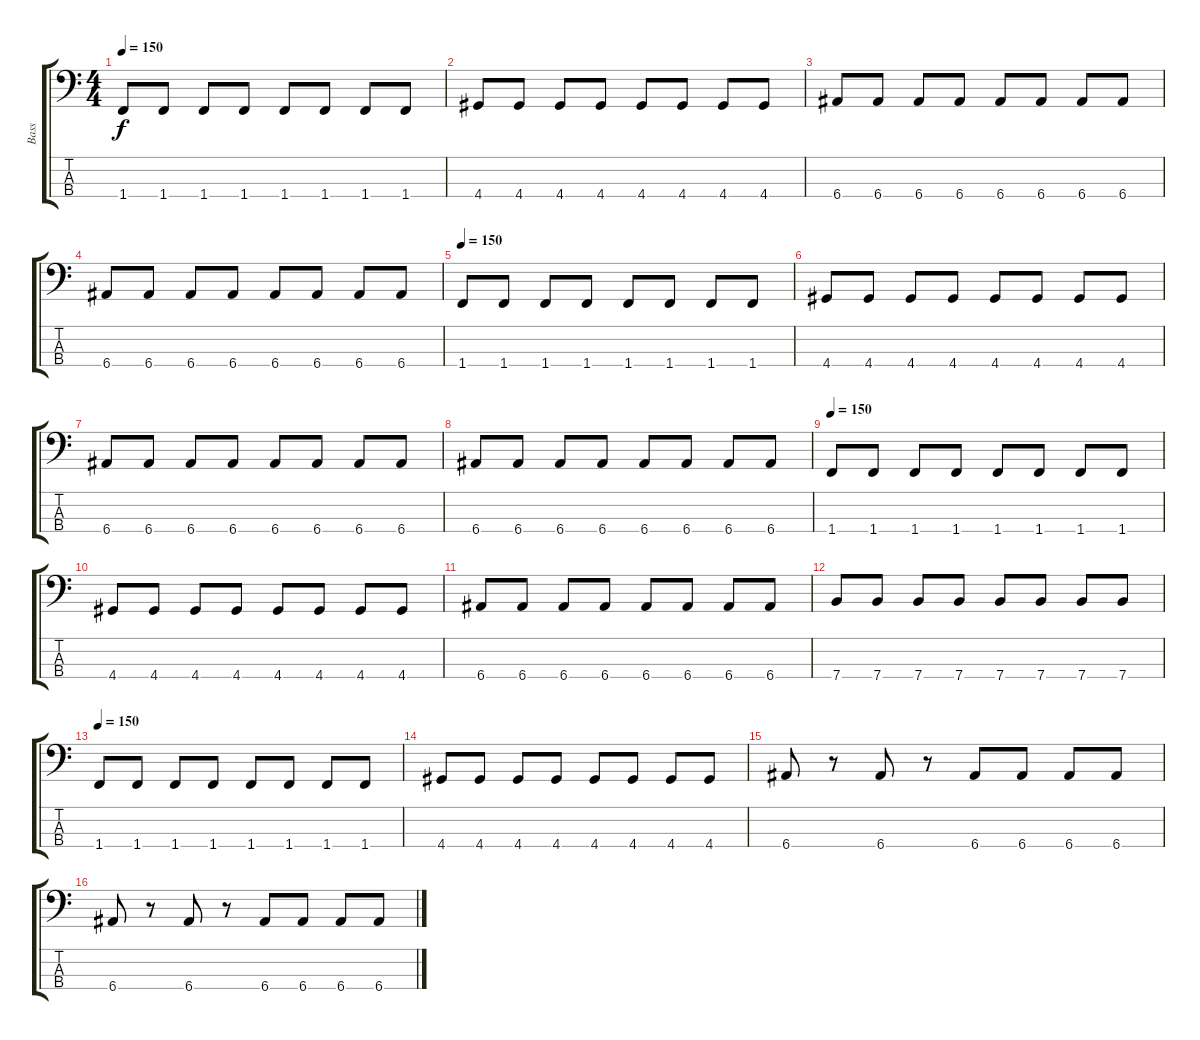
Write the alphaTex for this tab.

\track ("Bass" "Bass") {instrument electricbassfinger}
\staff {score tabs}
\tuning (G2 D2 A1 E1) {hide}
\ts (4 4)
\tempo 150
\clef f4
\ks c
1.4.8{dy f volume 11} 1.4.8 1.4.8 1.4.8 1.4.8 1.4.8 1.4.8 1.4.8 |
4.4.8 4.4.8 4.4.8 4.4.8 4.4.8 4.4.8 4.4.8 4.4.8 |
6.4.8 6.4.8 6.4.8 6.4.8 6.4.8 6.4.8 6.4.8 6.4.8 |
6.4.8 6.4.8 6.4.8 6.4.8 6.4.8 6.4.8 6.4.8 6.4.8 |
\tempo 150
1.4.8{volume 13} 1.4.8 1.4.8 1.4.8 1.4.8 1.4.8 1.4.8 1.4.8 |
4.4.8 4.4.8 4.4.8 4.4.8 4.4.8 4.4.8 4.4.8 4.4.8 |
6.4.8 6.4.8 6.4.8 6.4.8 6.4.8 6.4.8 6.4.8 6.4.8 |
6.4.8 6.4.8 6.4.8 6.4.8 6.4.8 6.4.8 6.4.8 6.4.8 |
\tempo 150
1.4.8 1.4.8 1.4.8 1.4.8 1.4.8 1.4.8 1.4.8 1.4.8 |
4.4.8 4.4.8 4.4.8 4.4.8 4.4.8 4.4.8 4.4.8 4.4.8 |
6.4.8 6.4.8 6.4.8 6.4.8 6.4.8 6.4.8 6.4.8 6.4.8 |
7.4.8 7.4.8 7.4.8 7.4.8 7.4.8 7.4.8 7.4.8 7.4.8 |
\tempo 150
1.4.8{volume 16} 1.4.8 1.4.8 1.4.8 1.4.8 1.4.8 1.4.8 1.4.8 |
4.4.8 4.4.8 4.4.8 4.4.8 4.4.8 4.4.8 4.4.8 4.4.8 |
6.4.8 r.8 6.4.8 r.8 6.4.8 6.4.8 6.4.8 6.4.8 |
6.4.8 r.8 6.4.8 r.8 6.4.8 6.4.8 6.4.8 6.4.8
